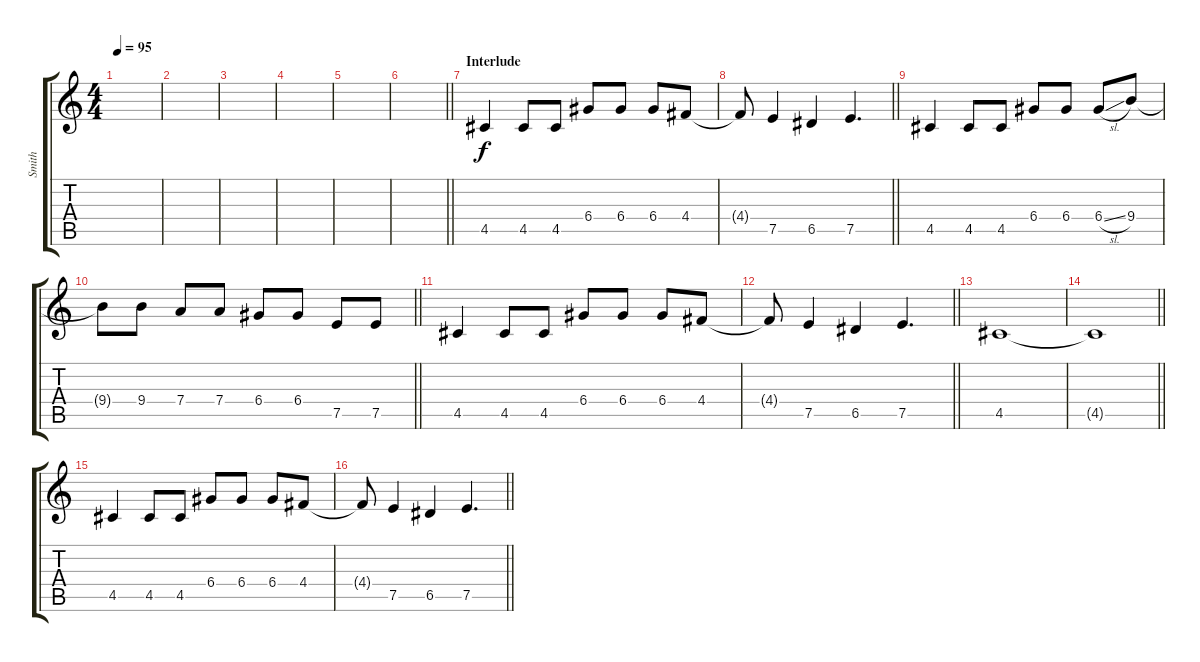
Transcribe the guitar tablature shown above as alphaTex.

\track ("Smith" "Smith") {instrument distortionguitar}
\staff {score tabs}
\tuning (E4 B3 G3 D3 A2 E2) {hide}
\ts (4 4)
\tempo 95
\clef g2
\ks c
|
|
|
|
|
\barLineRight lightlight
|
\section ("" "Interlude")
4.5.4 4.5.8 4.5.8 6.4.8 6.4.8 6.4.8 4.4.8 |
\barLineRight lightlight
4.4{t}.8 7.5.4 6.5.4 7.5.4{d} |
4.5.4 4.5.8 4.5.8 6.4.8 6.4.8 6.4{sl}.8 9.4.8 |
\barLineRight lightlight
9.4{t}.8 9.4.8 7.4.8 7.4.8 6.4.8 6.4.8 7.5.8 7.5.8 |
4.5.4 4.5.8 4.5.8 6.4.8 6.4.8 6.4.8 4.4.8 |
\barLineRight lightlight
4.4{t}.8 7.5.4 6.5.4 7.5.4{d} |
4.5.1 |
\barLineRight lightlight
4.5{t}.1 |
4.5.4 4.5.8 4.5.8 6.4.8 6.4.8 6.4.8 4.4.8 |
\barLineRight lightlight
4.4{t}.8 7.5.4 6.5.4 7.5.4{d}
